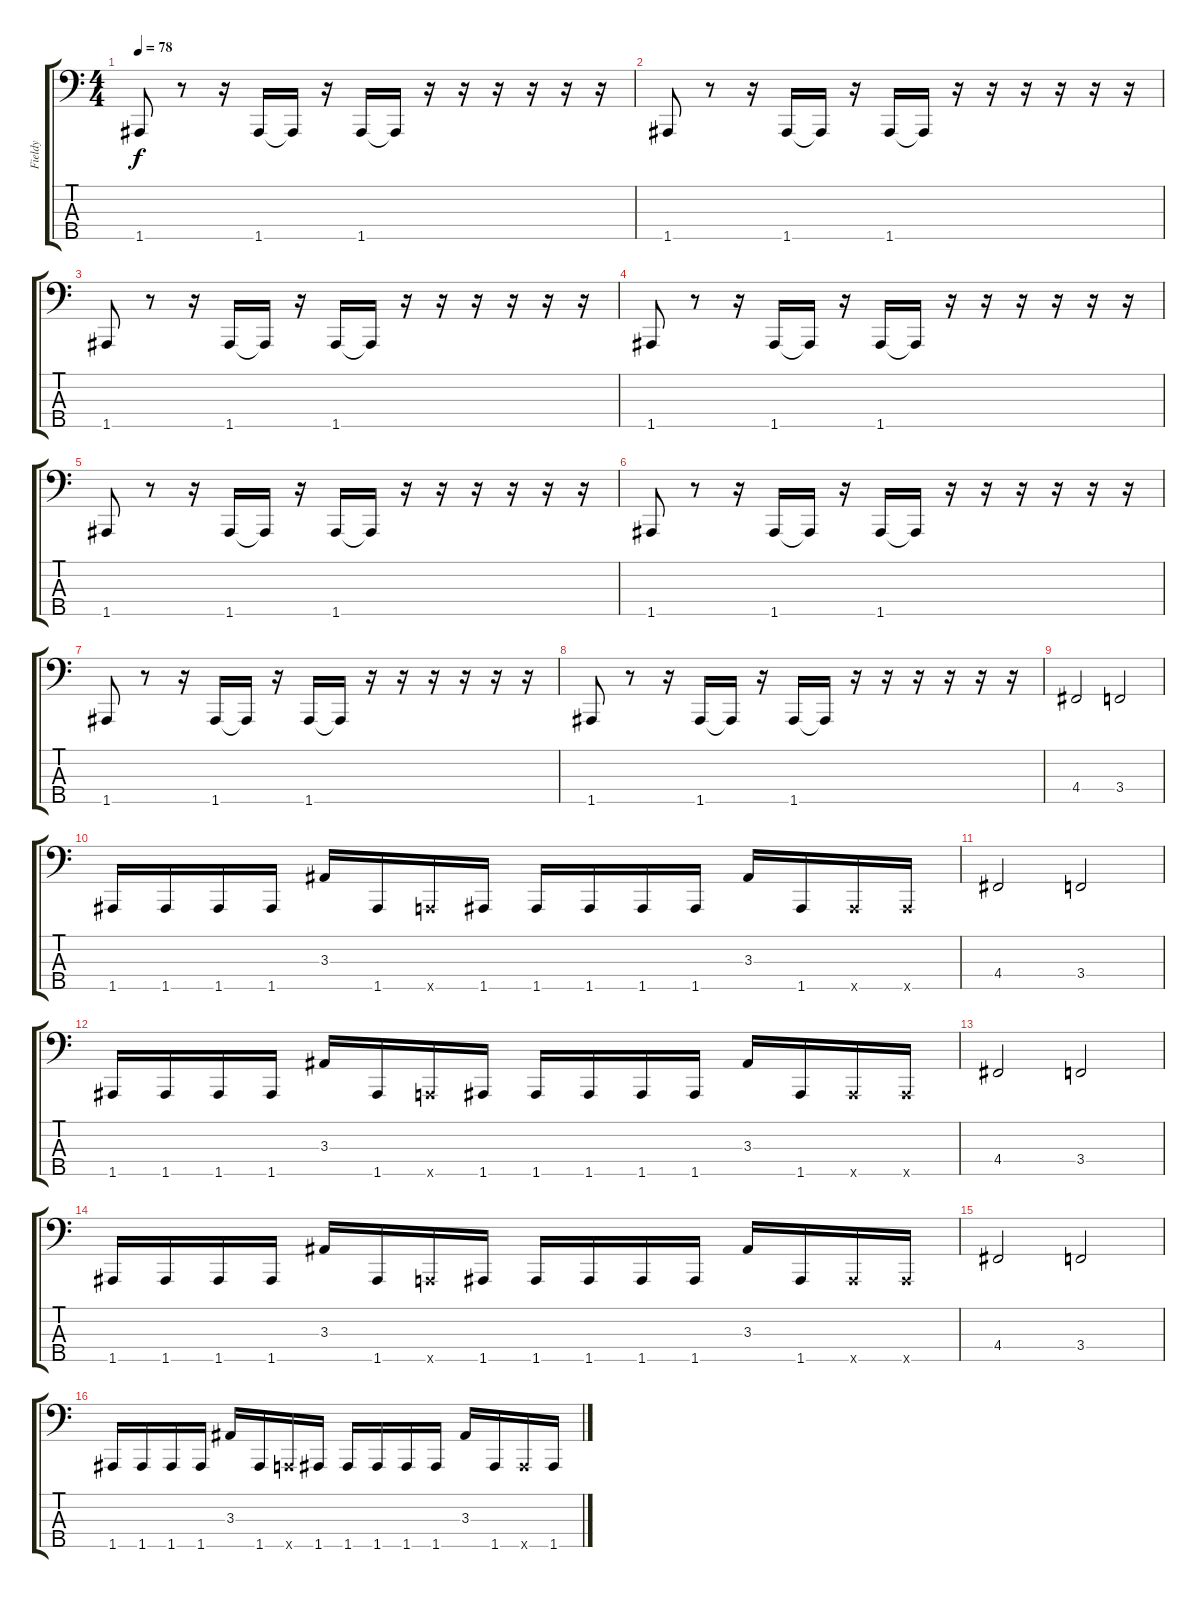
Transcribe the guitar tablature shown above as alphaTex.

\track ("Fieldy" "Fieldy") {instrument slapbass1}
\staff {score tabs}
\tuning (F2 C2 G1 D1 A0) {hide}
\ts (4 4)
\tempo 78
\clef f4
\ks c
1.5.8{dy f} r.8 r.16 1.5.16 1.5{t}.16 r.16 1.5.16 1.5{t}.16 r.16 r.16 r.16 r.16 r.16 r.16 |
1.5.8 r.8 r.16 1.5.16 1.5{t}.16 r.16 1.5.16 1.5{t}.16 r.16 r.16 r.16 r.16 r.16 r.16 |
1.5.8 r.8 r.16 1.5.16 1.5{t}.16 r.16 1.5.16 1.5{t}.16 r.16 r.16 r.16 r.16 r.16 r.16 |
1.5.8 r.8 r.16 1.5.16 1.5{t}.16 r.16 1.5.16 1.5{t}.16 r.16 r.16 r.16 r.16 r.16 r.16 |
1.5.8 r.8 r.16 1.5.16 1.5{t}.16 r.16 1.5.16 1.5{t}.16 r.16 r.16 r.16 r.16 r.16 r.16 |
1.5.8 r.8 r.16 1.5.16 1.5{t}.16 r.16 1.5.16 1.5{t}.16 r.16 r.16 r.16 r.16 r.16 r.16 |
1.5.8 r.8 r.16 1.5.16 1.5{t}.16 r.16 1.5.16 1.5{t}.16 r.16 r.16 r.16 r.16 r.16 r.16 |
1.5.8 r.8 r.16 1.5.16 1.5{t}.16 r.16 1.5.16 1.5{t}.16 r.16 r.16 r.16 r.16 r.16 r.16 |
4.4.2{instrument slapbass1} 3.4.2 |
1.5.16 1.5.16 1.5.16 1.5.16 3.3.16 1.5.16 0.5{x}.16 1.5.16 1.5.16 1.5.16 1.5.16 1.5.16 3.3.16 1.5.16 1.5{x}.16 1.5{x}.16 |
4.4.2 3.4.2 |
1.5.16 1.5.16 1.5.16 1.5.16 3.3.16 1.5.16 0.5{x}.16 1.5.16 1.5.16 1.5.16 1.5.16 1.5.16 3.3.16 1.5.16 1.5{x}.16 1.5{x}.16 |
4.4.2 3.4.2 |
1.5.16 1.5.16 1.5.16 1.5.16 3.3.16 1.5.16 0.5{x}.16 1.5.16 1.5.16 1.5.16 1.5.16 1.5.16 3.3.16 1.5.16 1.5{x}.16 1.5{x}.16 |
4.4.2 3.4.2 |
1.5.16 1.5.16 1.5.16 1.5.16 3.3.16 1.5.16 0.5{x}.16 1.5.16 1.5.16 1.5.16 1.5.16 1.5.16 3.3.16 1.5.16 1.5{x}.16 1.5.16
